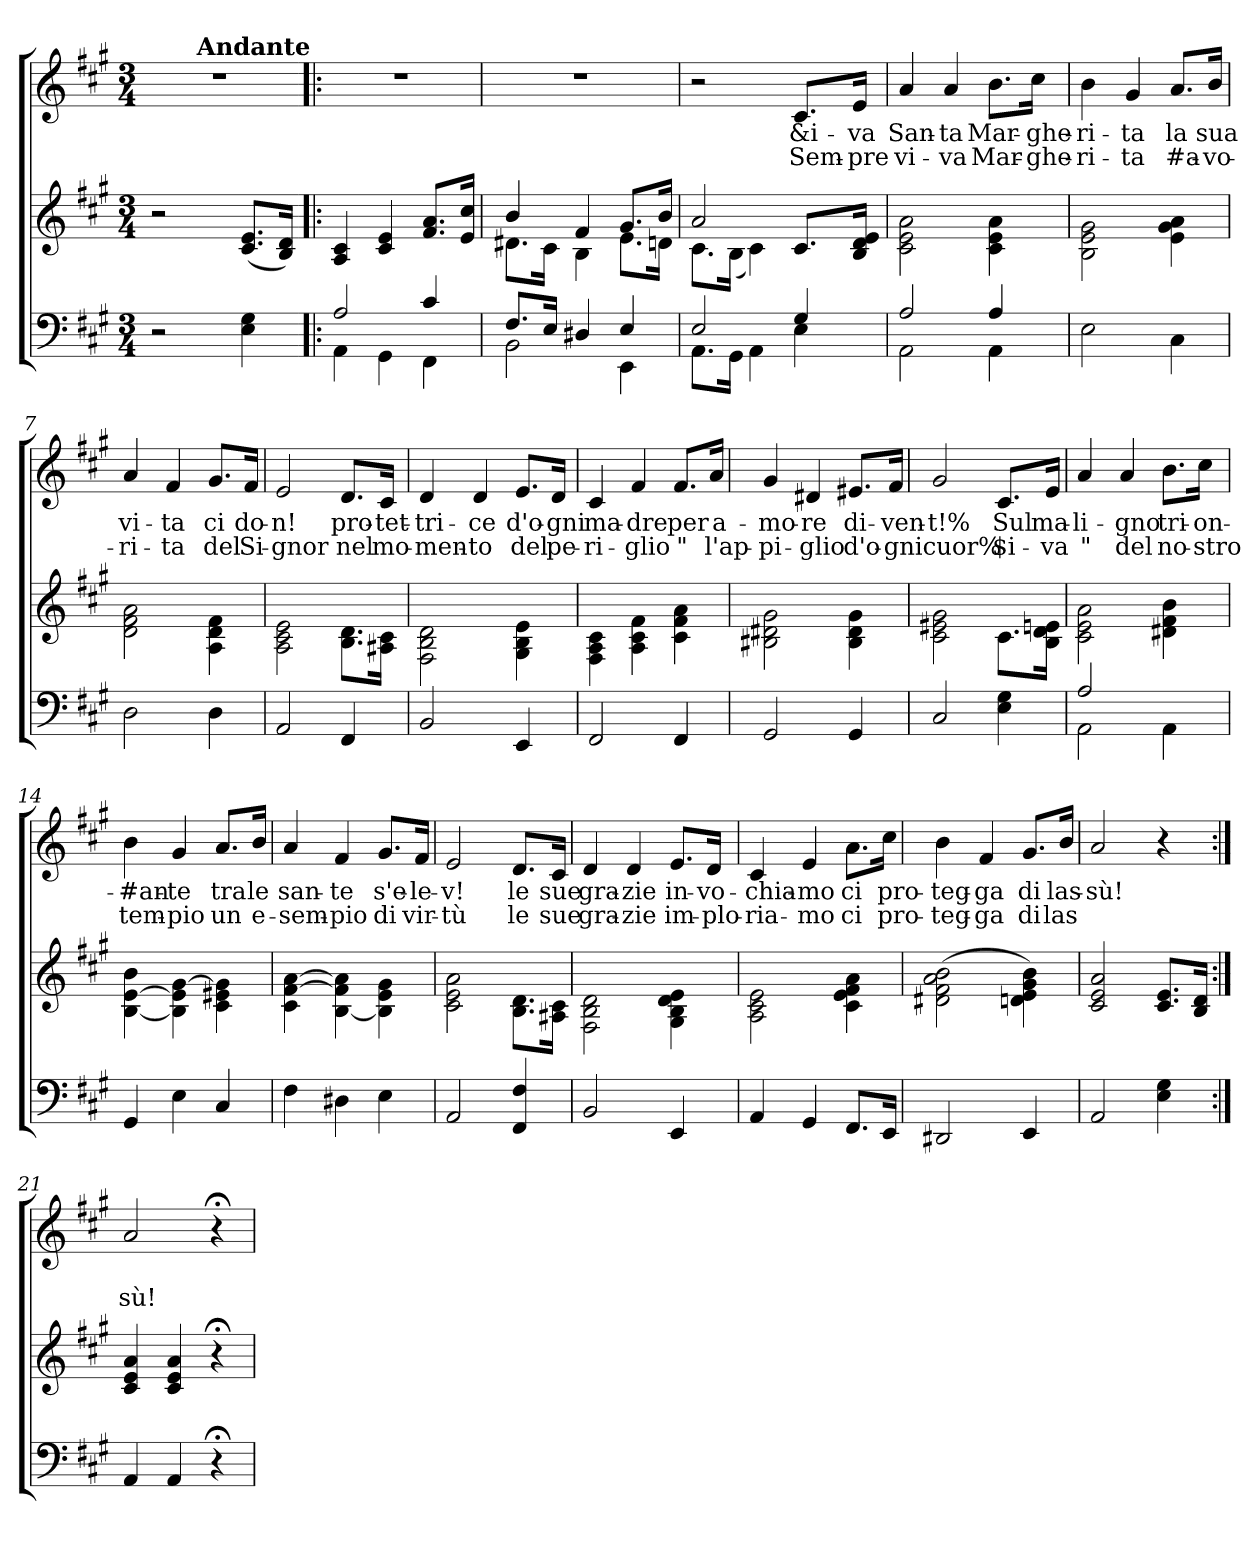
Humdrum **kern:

**kern	**kern	**kern	**text	**text
*part2	*part2	*part1	*part1	*part1
*staff3	*staff2	*staff1	*staff1	*staff1
*clefF4	*clefG2	*clefG2	*	*
*k[f#c#g#]	*k[f#c#g#]	*k[f#c#g#]	*	*
*A:	*A:	*A:	*	*
*M3/4	*M3/4	*M3/4	*	*
=1	=1	=1	=1	=1
*	*	*^	*	*
2r	2r	2.r	4ryy	.	.
!	!	!	!LO:TX:a:B:t=Andante	!	!
.	.	.	2ryy	.	.
4E\ 4G#\	(>8.c#/ 8.e/L	.	.	.	.
.	16B/ 16d/Jk)	.	.	.	.
*	*	*v	*v	*	*
=2!|:	=2!|:	=2!|:	=2!|:	=2!|:
*	*	*MM80	*	*
*^	*	*	*	*
2A/	4AA\	4A/ 4c#/	2.r	.	.
.	4GG#\	4c#/ 4e/	.	.	.
4c#/	4FF#\	8.f#/ 8.a/L	.	.	.
.	.	16e/ 16cc#/Jk	.	.	.
=3	=3	=3	=3	=3	=3
*	*	*^	*	*	*
8.F#/L	2BB\	4b/	8.d#X\L	2.r	.	.
16E/Jk	.	.	16c#\Jk	.	.	.
4D#X/	.	4f#/	4B\	.	.	.
4E/	4EE\	8.g#/L	8.e\L	.	.	.
.	.	16b/Jk	16dn\Jk	.	.	.
=4	=4	=4	=4	=4	=4	=4
2E/	8.AA\L	2a/	8.c#\L	2r	.	.
.	16GG#\Jk	.	(>16B\Jk	.	.	.
.	4AA\	.	4c#\)	.	.	.
!	!	!	!	!	!LO:LY:b	!LO:LY:b
4G#/	4E\	8.c#/L	4ryy	8.c#/L	&i-	Sem-
!	!	!	!	!	!LO:LY:b	!LO:LY:b
.	.	16B/ 16d/ 16e/Jk	.	16e/Jk	-va	-pre
*	*	*v	*v	*	*	*
=5	=5	=5	=5	=5	=5
!	!	!	!	!LO:LY:b	!LO:LY:b
2A/	2AA\	2c#\ 2e\ 2a\	4a/	San-	vi-
!	!	!	!	!LO:LY:b	!LO:LY:b
.	.	.	4a/	-ta	-va
!	!	!	!	!LO:LY:b	!LO:LY:b
4A/	4AA\	4c#\ 4e\ 4a\	8.b\L	Mar-	Mar-
!	!	!	!	!LO:LY:b	!LO:LY:b
.	.	.	16cc#\Jk	-ghe-	-ghe-
*v	*v	*	*	*	*
=6	=6	=6	=6	=6
!	!	!	!LO:LY:b	!LO:LY:b
2E\	2B\ 2e\ 2g#\	4b\	-ri-	-ri-
!	!	!	!LO:LY:b	!LO:LY:b
.	.	4g#/	-ta	-ta
!	!	!	!LO:LY:b	!LO:LY:b
4C#\	4e\ 4g#\ 4a\	8.a/L	la	#a-
!	!	!	!LO:LY:b	!LO:LY:b
.	.	16b/Jk	sua	-vo-
!!LO:LB:g=z
=7	=7	=7	=7	=7
!	!	!	!LO:LY:b	!LO:LY:b
2D\	2d\ 2f#\ 2a\	4a/	vi-	-ri-
!	!	!	!LO:LY:b	!LO:LY:b
.	.	4f#/	-ta	-ta
!	!	!	!LO:LY:b	!LO:LY:b
4D\	4A\ 4d\ 4f#\	8.g#/L	ci	del
!	!	!	!LO:LY:b	!LO:LY:b
.	.	16f#/Jk	do-	Si-
=8	=8	=8	=8	=8
!	!	!	!LO:LY:b	!LO:LY:b
2AA/	2A\ 2c#\ 2e\	2e/	-n!	-gnor
!	!	!	!LO:LY:b	!LO:LY:b
4FF#/	8.B\ 8.d\L	8.d/L	pro-	nel
!	!	!	!LO:LY:b	!LO:LY:b
.	16A#X\ 16c#\Jk	16c#/Jk	-tet-	mo-
=9	=9	=9	=9	=9
!	!	!	!LO:LY:b	!LO:LY:b
2BB/	2F#\ 2B\ 2d\	4d/	-tri-	-men-
!	!	!	!LO:LY:b	!LO:LY:b
.	.	4d/	-ce	-to
!	!	!	!LO:LY:b	!LO:LY:b
4EE/	4G#\ 4B\ 4e\	8.e/L	d'o-	del
!	!	!	!LO:LY:b	!LO:LY:b
.	.	16d/Jk	-gni	pe-
=10	=10	=10	=10	=10
!	!	!	!LO:LY:b	!LO:LY:b
2FF#/	4F#\ 4A\ 4c#\	4c#/	ma-	-ri-
!	!	!	!LO:LY:b	!LO:LY:b
.	4A\ 4c#\ 4f#\	4f#/	-dre	-glio
!	!	!	!LO:LY:b	!LO:LY:b
4FF#/	4c#\ 4f#\ 4a\	8.f#/L	per	"
!	!	!	!LO:LY:b	!LO:LY:b
.	.	16a/Jk	a-	l'ap-
=11	=11	=11	=11	=11
!	!	!	!LO:LY:b	!LO:LY:b
2GG#/	2B#X\ 2d#X\ 2g#\	4g#/	-mo-	-pi-
!	!	!	!LO:LY:b	!LO:LY:b
.	.	4d#X/	-re	-glio
!	!	!	!LO:LY:b	!LO:LY:b
4GG#/	4B#\ 4d#\ 4g#\	8.e#X/L	di-	d'o-
!	!	!	!LO:LY:b	!LO:LY:b
.	.	16f#/Jk	-ven-	-gni
!!LO:LB:g=z
=12	=12	=12	=12	=12
!	!	!	!LO:LY:b	!LO:LY:b
2C#/	2c#\ 2e#X\ 2g#\	2g#/	-t!%	cuor%
!	!	!	!LO:LY:b	!LO:LY:b
4E\ 4G#\	8.c#\L	8.c#/L	Sul	$i-
!	!	!	!LO:LY:b	!LO:LY:b
.	16B\ 16d\ 16en\Jk	16e/Jk	ma-	-va
=13	=13	=13	=13	=13
*^	*	*	*	*
!	!	!	!	!LO:LY:b	!LO:LY:b
2A/	2AA\	2c#\ 2e\ 2a\	4a/	-li-	"
!	!	!	!	!LO:LY:b	!LO:LY:b
.	.	.	4a/	-gno	del
!	!	!	!	!LO:LY:b	!LO:LY:b
4ryy	4AA\	4d#X\ 4f#\ 4b\	8.b\L	tri-	no-
!	!	!	!	!LO:LY:b	!LO:LY:b
.	.	.	16cc#\Jk	-on-	-stro
*v	*v	*	*	*	*
=14	=14	=14	=14	=14
!	!	!	!LO:LY:b	!LO:LY:b
4GG#/	[<4B\ [<4e\ 4b\	4b\	-#an-	tem-
!	!	!	!LO:LY:b	!LO:LY:b
4E\	4B\] 4e\] [>4g#\	4g#/	-te	-pio
!	!	!	!LO:LY:b	!LO:LY:b
4C#/	4c#\ 4e#X\ 4g#\]	8.a/L	tra	un
!	!	!	!LO:LY:b	!LO:LY:b
.	.	16b/Jk	le	e-
=15	=15	=15	=15	=15
!	!	!	!LO:LY:b	!LO:LY:b
4F#\	4c#\ [<4f#\ [>4a\	4a/	san-	-sem-
!	!	!	!LO:LY:b	!LO:LY:b
4D#X\	[<4B\ 4f#\] 4a\]	4f#/	-te	-pio
!	!	!	!LO:LY:b	!LO:LY:b
4E\	4B\] 4e\ 4g#\	8.g#/L	s'e-	di
!	!	!	!LO:LY:b	!LO:LY:b
.	.	16f#/Jk	-le-	vir-
=16	=16	=16	=16	=16
!	!	!	!LO:LY:b	!LO:LY:b
2AA/	2c#\ 2e\ 2a\	2e/	-v!	-tù
!	!	!	!LO:LY:b	!LO:LY:b
4FF#/ 4F#/	8.B\ 8.d\L	8.d/L	le	le
!	!	!	!LO:LY:b	!LO:LY:b
.	16A#X\ 16c#\Jk	16c#/Jk	sue	sue
=17	=17	=17	=17	=17
!	!	!	!LO:LY:b	!LO:LY:b
2BB/	2F#\ 2B\ 2d\	4d/	gra-	gra-
!	!	!	!LO:LY:b	!LO:LY:b
.	.	4d/	-zie	-zie
!	!	!	!LO:LY:b	!LO:LY:b
4EE/	4G#\ 4B\ 4d\ 4e\	8.e/L	in-	im-
!	!	!	!LO:LY:b	!LO:LY:b
.	.	16d/Jk	-vo-	-plo-
!!LO:LB:g=z
=18	=18	=18	=18	=18
!	!	!	!LO:LY:b	!LO:LY:b
4AA/	2A\ 2c#\ 2e\	4c#/	-chia-	-ria-
!	!	!	!LO:LY:b	!LO:LY:b
4GG#/	.	4e/	-mo	-mo
!	!	!	!LO:LY:b	!LO:LY:b
8.FF#/L	4c#\ 4e\ 4f#\ 4a\	8.a\L	ci	ci
!	!	!	!LO:LY:b	!LO:LY:b
16EE/Jk	.	16cc#\Jk	pro-	pro-
=19	=19	=19	=19	=19
!	!	!	!LO:LY:b	!LO:LY:b
2DD#X/	(>2d#X\ 2f#\ 2a\ 2b\	4b\	-teg-	-teg-
!	!	!	!LO:LY:b	!LO:LY:b
.	.	4f#/	-ga	-ga
!	!	!	!LO:LY:b	!LO:LY:b
4EE/	4dn\ 4e\ 4g#\ 4b\)	8.g#/L	di	di
!	!	!	!LO:LY:b	!LO:LY:b
.	.	16b/Jk	las-	las
=20	=20	=20	=20	=20
!	!	!	!LO:LY:b	!
2AA/	2c#/ 2e/ 2a/	2a/	-sù!	.
4E\ 4G#\	8.c#/ 8.e/L	4r	.	.
.	16B/ 16d/Jk	.	.	.
=21:|!	=21:|!	=21:|!	=21:|!	=21:|!
!	!	!	!	!LO:LY:b
4AA/	4c#/ 4e/ 4a/	2a/	.	sù!
4AA/	4c#/ 4e/ 4a/	.	.	.
4r;<	4r;<	4r;<	.	.
=	=	=	=	=
*-	*-	*-	*-	*-
